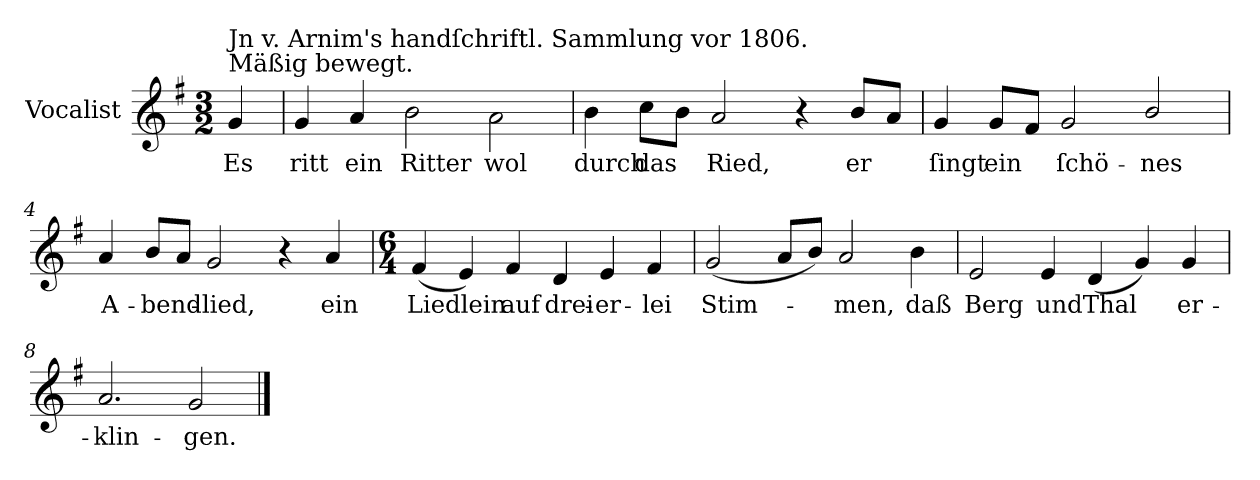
**kern	**text
*part1	*part1
*staff1	*staff1
*I"Vocalist	*
*k[f#]	*
*G:	*
*M3/2	*
=	=
!LO:TX:a:t=Mäßig bewegt.	!
!LO:TX:a:t=Jn v. Arnim's handſchriftl. Sammlung vor 1806.	!
4g	Es
=1	=1
4g	ritt
4a	ein
2b	Ritter
2a\	wol
=2	=2
4b	durch
8ccL	das
8bJ	.
2a	Ried,
4r	.
8bL	er
8aJ	.
=3	=3
4g	ſingt
8gL	ein
8f#J	.
2g	ſchö-
2b/	-nes
=4	=4
4a	A-
8bL	-bend-
8aJ	.
2g	-lied,
4r	.
4a	ein
=5	=5
*M6/4	*
(4f#	Liedlein
4e)	.
4f#	auf
4d	drei-
4e	-er-
4f#	-lei
=6	=6
(2g	Stim-
8aL	.
8bJ)	.
2a	-men,
4b	daß
=7	=7
2e	Berg
4e	und
(4d	Thal
4g)	.
4g	er-
=8	=8
2.a	-klin-
2g	-gen.
==	==
*-	*-
